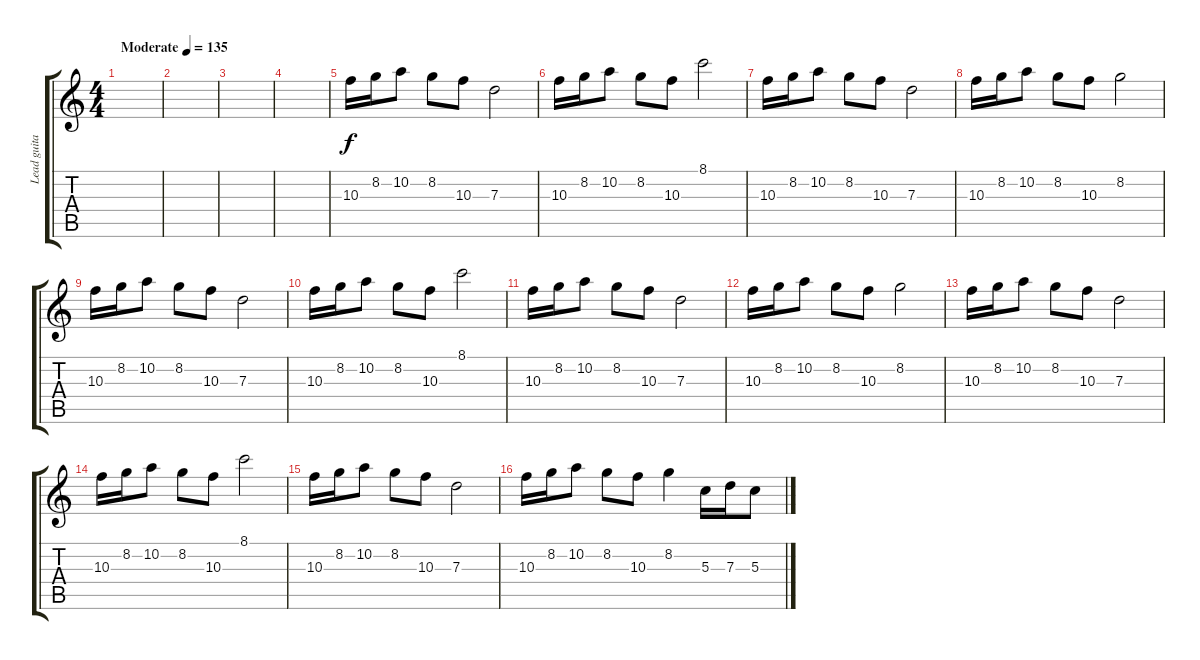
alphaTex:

\track ("Lead guitar" "Lead guita") {instrument overdrivenguitar}
\staff {score tabs}
\tuning (E4 B3 G3 D3 A2 E2) {hide}
\ts (4 4)
\tempo (135 "Moderate")
\tempo 110
\tempo (135 "Moderate")
\clef g2
\ks c
|
|
|
|
10.3.16 8.2.16 10.2.8 8.2.8 10.3.8 7.3.2 |
10.3.16 8.2.16 10.2.8 8.2.8 10.3.8 8.1.2 |
10.3.16 8.2.16 10.2.8 8.2.8 10.3.8 7.3.2 |
10.3.16 8.2.16 10.2.8 8.2.8 10.3.8 8.2.2 |
10.3.16 8.2.16 10.2.8 8.2.8 10.3.8 7.3.2 |
10.3.16 8.2.16 10.2.8 8.2.8 10.3.8 8.1.2 |
10.3.16 8.2.16 10.2.8 8.2.8 10.3.8 7.3.2 |
10.3.16 8.2.16 10.2.8 8.2.8 10.3.8 8.2.2 |
10.3.16 8.2.16 10.2.8 8.2.8 10.3.8 7.3.2 |
10.3.16 8.2.16 10.2.8 8.2.8 10.3.8 8.1.2 |
10.3.16 8.2.16 10.2.8 8.2.8 10.3.8 7.3.2 |
10.3.16 8.2.16 10.2.8 8.2.8 10.3.8 8.2.4 5.3.16 7.3.16 5.3.8
